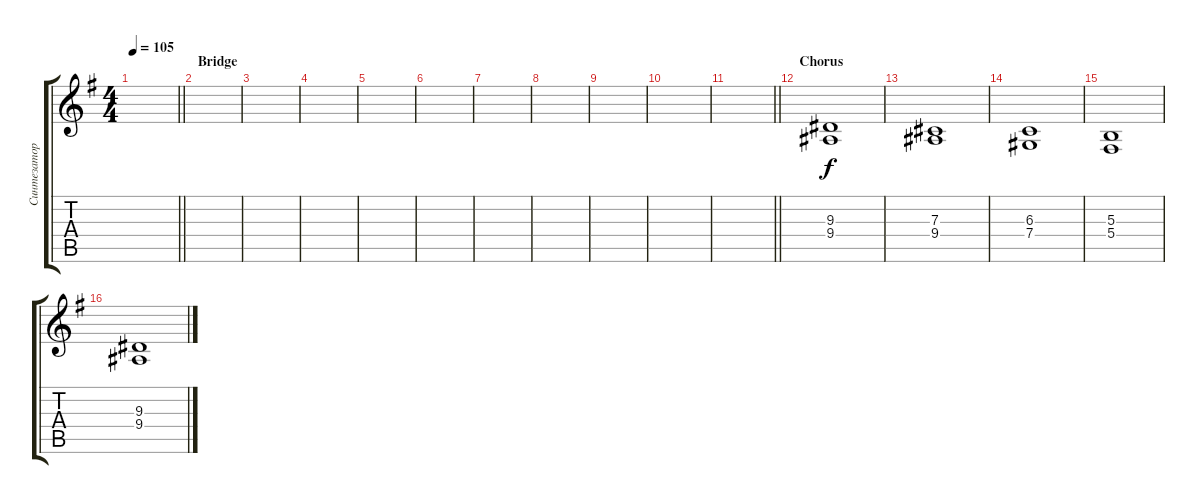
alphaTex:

\track ("Синтезатор" "Синтезатор") {instrument stringensemble1}
\staff {score tabs}
\tuning (Eb4 Bb3 Gb3 Db3 Ab2 Eb2) {hide}
\ts (4 4)
\tempo 105
\clef g2
\barLineRight lightlight
\ks eminor
|
\section ("" "Bridge")
|
|
|
|
|
|
|
|
|
\barLineRight lightlight
|
\section ("" "Chorus")
(9.3 9.4).1 |
(7.3 9.4).1 |
(6.3 7.4).1 |
(5.3 5.4).1 |
(9.3 9.4).1
